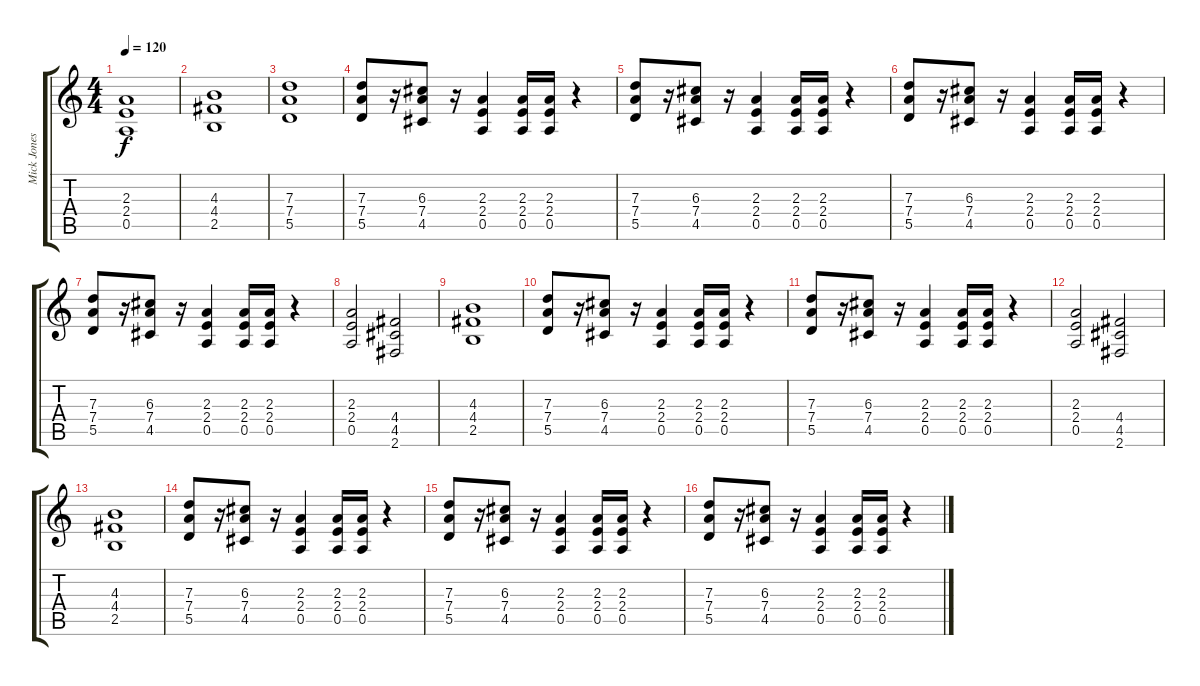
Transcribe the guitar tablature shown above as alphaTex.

\track ("Mick Jones" "Mick Jones") {instrument electricguitarclean}
\staff {score tabs}
\tuning (E4 B3 G3 D3 A2 E2) {hide}
\ts (4 4)
\tempo 120
\clef g2
\ks c
(2.3 2.4 0.5).1{dy f} |
(4.3 4.4 2.5).1 |
(7.3 7.4 5.5).1 |
(7.3 7.4 5.5).8 r.16 (6.3 7.4 4.5).8 r.16 (2.3 2.4 0.5).4 (2.3 2.4 0.5).16 (2.3 2.4 0.5).16 r.4 |
(7.3 7.4 5.5).8 r.16 (6.3 7.4 4.5).8 r.16 (2.3 2.4 0.5).4 (2.3 2.4 0.5).16 (2.3 2.4 0.5).16 r.4 |
(7.3 7.4 5.5).8 r.16 (6.3 7.4 4.5).8 r.16 (2.3 2.4 0.5).4 (2.3 2.4 0.5).16 (2.3 2.4 0.5).16 r.4 |
(7.3 7.4 5.5).8 r.16 (6.3 7.4 4.5).8 r.16 (2.3 2.4 0.5).4 (2.3 2.4 0.5).16 (2.3 2.4 0.5).16 r.4 |
(2.3 2.4 0.5).2 (4.4 4.5 2.6).2 |
(4.3 4.4 2.5).1 |
(7.3 7.4 5.5).8 r.16 (6.3 7.4 4.5).8 r.16 (2.3 2.4 0.5).4 (2.3 2.4 0.5).16 (2.3 2.4 0.5).16 r.4 |
(7.3 7.4 5.5).8 r.16 (6.3 7.4 4.5).8 r.16 (2.3 2.4 0.5).4 (2.3 2.4 0.5).16 (2.3 2.4 0.5).16 r.4 |
(2.3 2.4 0.5).2 (4.4 4.5 2.6).2 |
(4.3 4.4 2.5).1 |
(7.3 7.4 5.5).8 r.16 (6.3 7.4 4.5).8 r.16 (2.3 2.4 0.5).4 (2.3 2.4 0.5).16 (2.3 2.4 0.5).16 r.4 |
(7.3 7.4 5.5).8 r.16 (6.3 7.4 4.5).8 r.16 (2.3 2.4 0.5).4 (2.3 2.4 0.5).16 (2.3 2.4 0.5).16 r.4 |
(7.3 7.4 5.5).8 r.16 (6.3 7.4 4.5).8 r.16 (2.3 2.4 0.5).4 (2.3 2.4 0.5).16 (2.3 2.4 0.5).16 r.4
